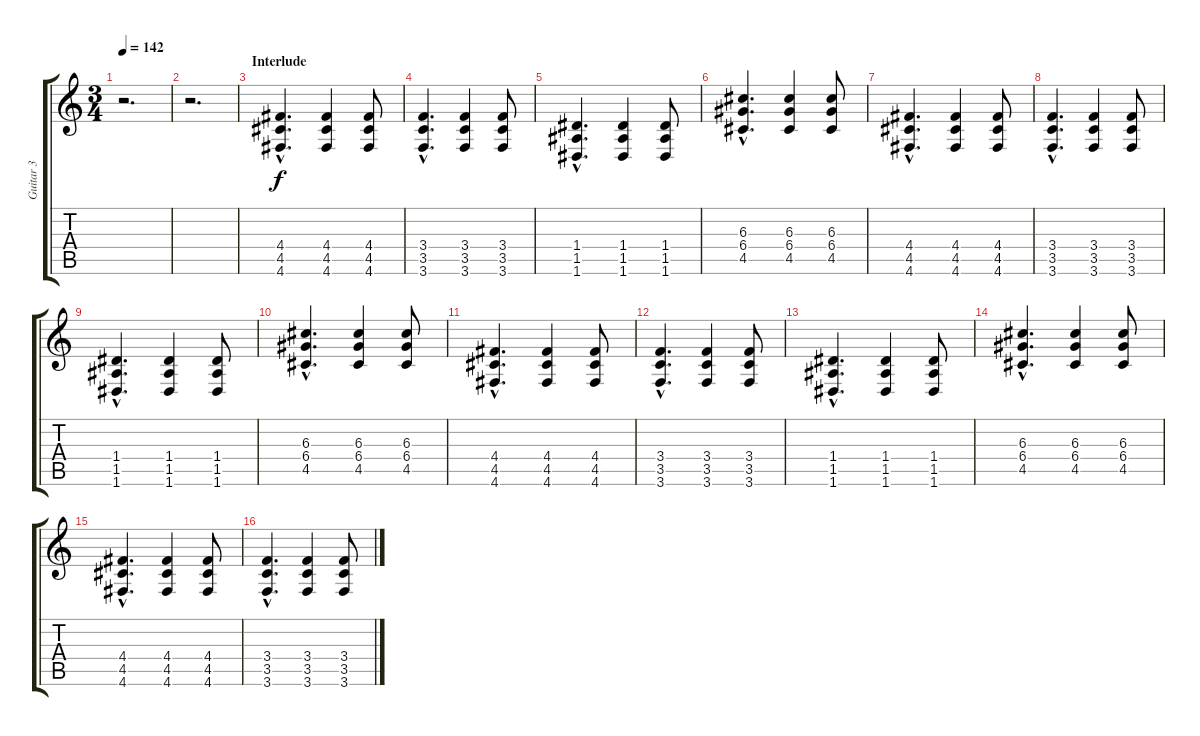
\track ("Guitar 3" "Guitar 3") {instrument electricguitarclean}
\staff {score tabs}
\tuning (E4 B3 G3 D3 A2 D2) {hide}
\ts (3 4)
\tempo 142
\clef g2
\ks c
r.2{d dy f} |
r.2{d} |
\section ("" "Interlude")
(4.4{hac} 4.5{hac} 4.6{hac}).4{d} (4.4 4.5 4.6).4 (4.4 4.5 4.6).8 |
(3.4{hac} 3.5{hac} 3.6{hac}).4{d} (3.4 3.5 3.6).4 (3.4 3.5 3.6).8 |
(1.4{hac} 1.5{hac} 1.6{hac}).4{d} (1.4 1.5 1.6).4 (1.4 1.5 1.6).8 |
(6.3{hac} 6.4{hac} 4.5{hac}).4{d} (6.3 6.4 4.5).4 (6.3 6.4 4.5).8 |
(4.4{hac} 4.5{hac} 4.6{hac}).4{d} (4.4 4.5 4.6).4 (4.4 4.5 4.6).8 |
(3.4{hac} 3.5{hac} 3.6{hac}).4{d} (3.4 3.5 3.6).4 (3.4 3.5 3.6).8 |
(1.4{hac} 1.5{hac} 1.6{hac}).4{d} (1.4 1.5 1.6).4 (1.4 1.5 1.6).8 |
(6.3{hac} 6.4{hac} 4.5{hac}).4{d} (6.3 6.4 4.5).4 (6.3 6.4 4.5).8 |
(4.4{hac} 4.5{hac} 4.6{hac}).4{d} (4.4 4.5 4.6).4 (4.4 4.5 4.6).8 |
(3.4{hac} 3.5{hac} 3.6{hac}).4{d} (3.4 3.5 3.6).4 (3.4 3.5 3.6).8 |
(1.4{hac} 1.5{hac} 1.6{hac}).4{d} (1.4 1.5 1.6).4 (1.4 1.5 1.6).8 |
(6.3{hac} 6.4{hac} 4.5{hac}).4{d} (6.3 6.4 4.5).4 (6.3 6.4 4.5).8 |
(4.4{hac} 4.5{hac} 4.6{hac}).4{d} (4.4 4.5 4.6).4 (4.4 4.5 4.6).8 |
(3.4{hac} 3.5{hac} 3.6{hac}).4{d} (3.4 3.5 3.6).4 (3.4 3.5 3.6).8
